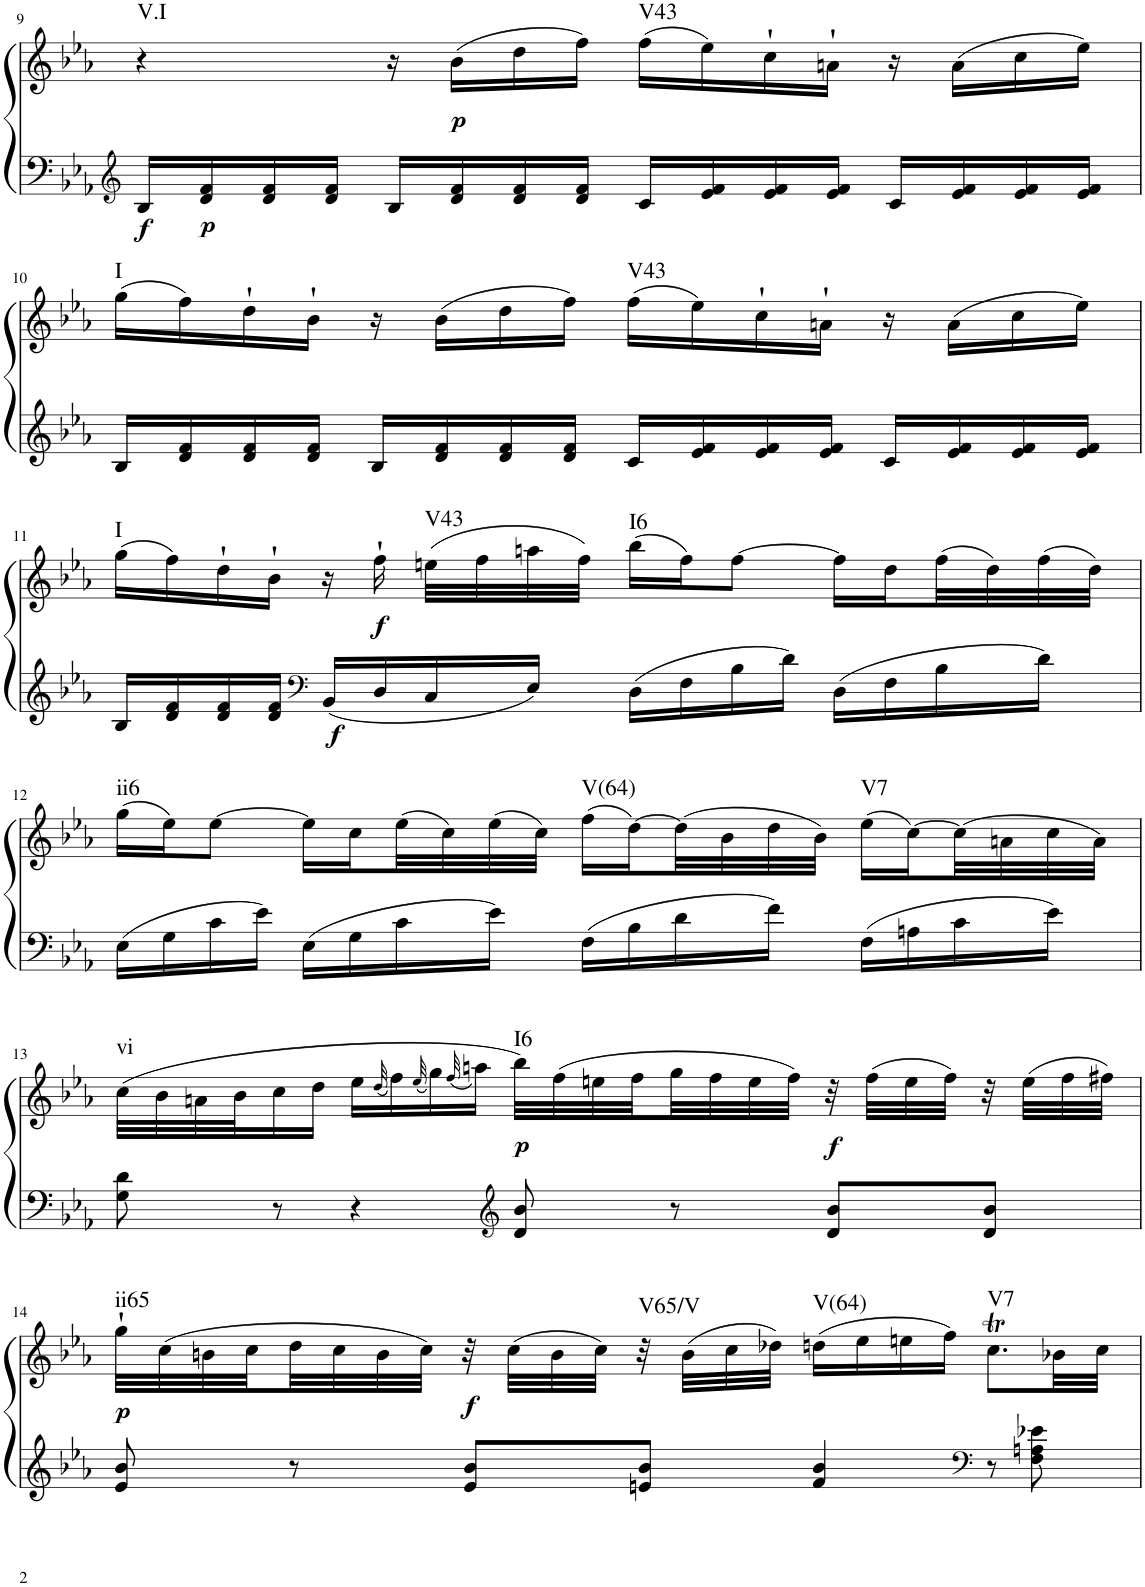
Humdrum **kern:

**kern	**kern	**dynam	**harte
*part1	*part1	*part1	*part1
*staff2	*staff1	*staff1/2	*
*I"Klavier linke Hand	*	*	*
!!LO:PB:g=z
*clefG2	*clefG2	*	*
*k[b-e-a-]	*k[b-e-a-]	*	*
*M4/4	*M4/4	*	*
=9	=9	=9	=9
!	!	!LO:DY:b=2	!LO:H:kt=V.I
16B-/LL	4r	f	N
!	!	!LO:DY:b=2	!
16d/ 16f/	.	p	.
16d/ 16f/	.	.	.
16d/ 16f/JJ	.	.	.
16B-/LL	16r	.	.
!	!	!LO:DY:b	!
16d/ 16f/	(16b-\LL	p	.
16d/ 16f/	16dd\	.	.
16d/ 16f/JJ	16ff\JJ)	.	.
!	!	!	!LO:H:kt=V43
16c/LL	(16ff\LL	.	N
16e-/ 16f/	16ee-\)	.	.
16e-/ 16f/	16cc`\	.	.
16e-/ 16f/JJ	16an`\JJ	.	.
16c/LL	16r	.	.
16e-/ 16f/	(16a\LL	.	.
16e-/ 16f/	16cc\	.	.
16e-/ 16f/JJ	16ee-\JJ)	.	.
!!LO:LB:g=z
=10	=10	=10	=10
!	!	!	!LO:H:kt=I
16B-/LL	(16gg\LL	.	N
16d/ 16f/	16ff\)	.	.
16d/ 16f/	16dd`\	.	.
16d/ 16f/JJ	16b-`\JJ	.	.
16B-/LL	16r	.	.
16d/ 16f/	(16b-\LL	.	.
16d/ 16f/	16dd\	.	.
16d/ 16f/JJ	16ff\JJ)	.	.
!	!	!	!LO:H:kt=V43
16c/LL	(16ff\LL	.	N
16e-/ 16f/	16ee-\)	.	.
16e-/ 16f/	16cc`\	.	.
16e-/ 16f/JJ	16an`\JJ	.	.
16c/LL	16r	.	.
16e-/ 16f/	(16a\LL	.	.
16e-/ 16f/	16cc\	.	.
16e-/ 16f/JJ	16ee-\JJ)	.	.
!!LO:LB:g=z
=11	=11	=11	=11
!	!	!	!LO:H:kt=I
16B-/LL	(16gg\LL	.	N
16d/ 16f/	16ff\)	.	.
16d/ 16f/	16dd`\	.	.
16d/ 16f/JJ	16b-`\JJ	.	.
*clefF4	*	*	*
!	!	!LO:DY:b=2	!
16BB-/LL	16r	f	.
!	!	!LO:DY:b	!
16D/	16ff`\	f	.
!	!	!	!LO:H:kt=V43
16C/	(32een\LLL	.	N
.	32ff\	.	.
16E-/JJ	32aan\	.	.
.	32ff\JJJ)	.	.
!	!	!	!LO:H:kt=I6
16D\LL	(16bb-\LL	.	N
16F\	16ff\J)	.	.
16B-\	[8ff\J	.	.
16d\JJ	.	.	.
16D\LL	16ff\LL]	.	.
16F\	16dd\	.	.
16B-\	(32ff\L	.	.
.	32dd\)	.	.
16d\JJ	(32ff\	.	.
.	32dd\JJJ)	.	.
!!LO:LB:g=z
=12	=12	=12	=12
!	!	!	!LO:H:kt=ii6
16E-\LL	(16gg\LL	.	N
16G\	16ee-\J)	.	.
16c\	[8ee-\J	.	.
16e-\JJ	.	.	.
16E-\LL	16ee-\LL]	.	.
16G\	16cc\	.	.
16c\	(32ee-\L	.	.
.	32cc\)	.	.
16e-\JJ	(32ee-\	.	.
.	32cc\JJJ)	.	.
!	!	!	!LO:H:kt=V(64)
16F\LL	(16ff\LL	.	N
16B-\	[16dd\)	.	.
16d\	(32dd\L]	.	.
.	32b-\	.	.
16f\JJ	32dd\	.	.
.	32b-\JJJ)	.	.
!	!	!	!LO:H:kt=V7
16F\LL	(16ee-\LL	.	N
16An\	[16cc\)	.	.
16c\	(32cc\L]	.	.
.	32an\	.	.
16e-\JJ	32cc\	.	.
.	32a\JJJ)	.	.
!!LO:LB:g=z
=13	=13	=13	=13
!	!	!	!LO:H:kt=vi
8G\ 8d\	(32cc\LLL	.	N
.	32b-\	.	.
.	32an\	.	.
.	32b-\J	.	.
8r	16cc\	.	.
.	16dd\JJ	.	.
4r	16ee-\LL	.	.
.	(32qdd/	.	.
.	16ff\)	.	.
.	(32qee-/	.	.
.	16gg\)	.	.
.	(32qff/	.	.
.	16aan\JJ)	.	.
*clefG2	*	*	*
!	!	!LO:DY:b	!LO:H:kt=I6
8d/ 8b-/	32bb-\LLL)	p	N
.	(32ff\	.	.
.	32een\	.	.
.	32ff\	.	.
8r	32gg\	.	.
.	32ff\	.	.
.	32ee\	.	.
.	32ff\JJJ)	.	.
!	!	!LO:DY:b	!
8d/ 8b-/L	32r	f	.
.	(32ff\LLL	.	.
.	32ee\	.	.
.	32ff\JJJ)	.	.
8d/ 8b-/J	32r	.	.
.	(32ee\LLL	.	.
.	32ff\	.	.
.	32ff#X\JJJ)	.	.
!!LO:LB:g=z
=14	=14	=14	=14
!	!	!LO:DY:b	!LO:H:kt=ii65
8e-/ 8b-/	32gg`\LLL	p	N
.	(32cc\	.	.
.	32bn\	.	.
.	32cc\	.	.
8r	32dd\	.	.
.	32cc\	.	.
.	32b\	.	.
.	32cc\JJJ)	.	.
!	!	!LO:DY:b	!
8e-/ 8b-/L	32r	f	.
.	(32cc\LLL	.	.
.	32b\	.	.
.	32cc\JJJ)	.	.
!	!	!	!LO:H:kt=V65/V
8en/ 8b-/J	32r	.	N
.	(32b\LLL	.	.
.	32cc\	.	.
.	32dd-X\JJJ)	.	.
!	!	!	!LO:H:kt=V(64)
4f/ 4b-/	(16ddn\LL	.	N
.	16ee-\	.	.
.	16een\	.	.
.	16ff\JJ)	.	.
*clefF4	*	*	*
!	!	!	!LO:H:kt=V7
8r	8.ccT\L	.	N
8F\ 8An\ 8e-X\	.	.	.
.	32b-X\LL	.	.
.	32cc\JJJ	.	.
=	=	=	=
*-	*-	*-	*-
